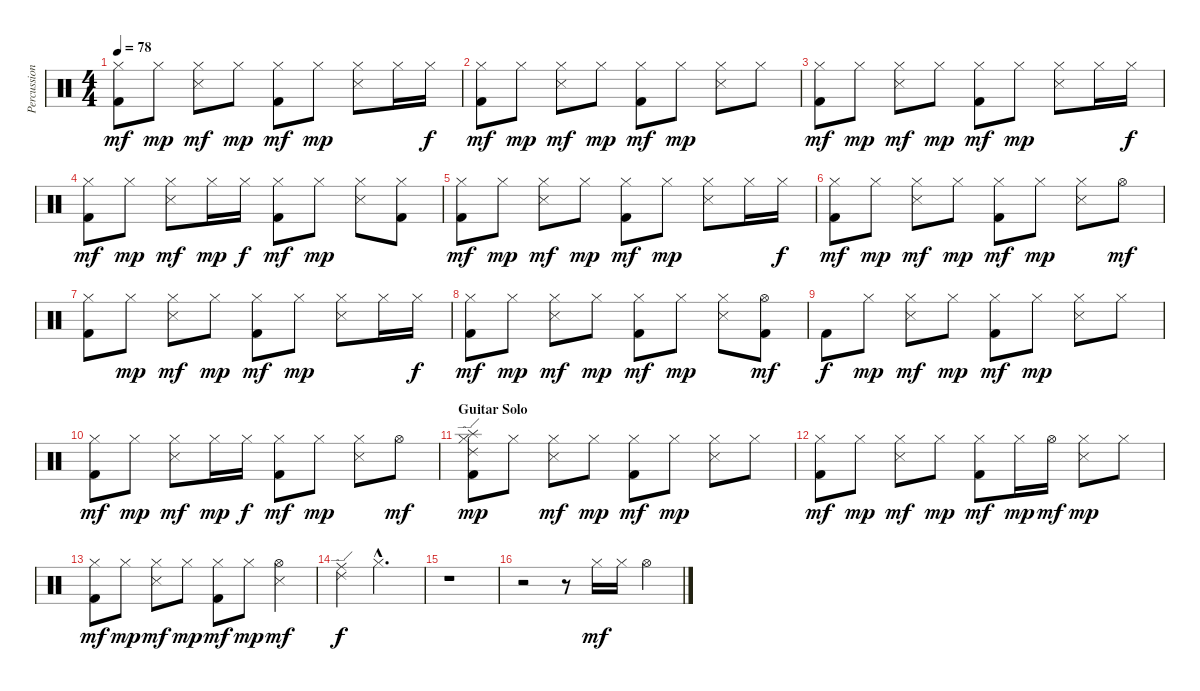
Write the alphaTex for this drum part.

\track ("Percussions" "Percussion") {instrument percussion}
\staff {score}
\articulation defaults
\ts (4 4)
\tempo 78
\clef neutral
\ks c
("Hi-Hat (closed)" "Kick (hit) 2").8{dy mf} "Hi-Hat (closed)".8{dy mp} ("Hi-Hat (closed)" "Snare (side stick) 3").8{dy mf} "Hi-Hat (closed)".8{dy mp} ("Hi-Hat (closed)" "Kick (hit) 2").8{dy mf} "Hi-Hat (closed)".8{dy mp} ("Hi-Hat (closed)" "Snare (side stick) 3").8 "Hi-Hat (closed)".16 "Hi-Hat (closed)".16{dy f} |
("Hi-Hat (closed)" "Kick (hit) 2").8{dy mf} "Hi-Hat (closed)".8{dy mp} ("Hi-Hat (closed)" "Snare (side stick) 3").8{dy mf} "Hi-Hat (closed)".8{dy mp} ("Hi-Hat (closed)" "Kick (hit) 2").8{dy mf} "Hi-Hat (closed)".8{dy mp} ("Hi-Hat (closed)" "Snare (side stick) 3").8 "Hi-Hat (closed)".8 |
("Hi-Hat (closed)" "Kick (hit) 2").8{dy mf} "Hi-Hat (closed)".8{dy mp} ("Hi-Hat (closed)" "Snare (side stick) 3").8{dy mf} "Hi-Hat (closed)".8{dy mp} ("Hi-Hat (closed)" "Kick (hit) 2").8{dy mf} "Hi-Hat (closed)".8{dy mp} ("Hi-Hat (closed)" "Snare (side stick) 3").8 "Hi-Hat (closed)".16 "Hi-Hat (closed)".16{dy f} |
("Hi-Hat (closed)" "Kick (hit) 2").8{dy mf} "Hi-Hat (closed)".8{dy mp} ("Hi-Hat (closed)" "Snare (side stick) 3").8{dy mf} "Hi-Hat (closed)".16{dy mp} "Hi-Hat (closed)".16{dy f} ("Hi-Hat (closed)" "Kick (hit) 2").8{dy mf} "Hi-Hat (closed)".8{dy mp} ("Hi-Hat (closed)" "Snare (side stick) 3").8 ("Hi-Hat (closed)" "Kick (hit) 2").8 |
("Hi-Hat (closed)" "Kick (hit) 2").8{dy mf} "Hi-Hat (closed)".8{dy mp} ("Hi-Hat (closed)" "Snare (side stick) 3").8{dy mf} "Hi-Hat (closed)".8{dy mp} ("Hi-Hat (closed)" "Kick (hit) 2").8{dy mf} "Hi-Hat (closed)".8{dy mp} ("Hi-Hat (closed)" "Snare (side stick) 3").8 "Hi-Hat (closed)".16 "Hi-Hat (closed)".16{dy f} |
("Hi-Hat (closed)" "Kick (hit) 2").8{dy mf} "Hi-Hat (closed)".8{dy mp} ("Hi-Hat (closed)" "Snare (side stick) 3").8{dy mf} "Hi-Hat (closed)".8{dy mp} ("Hi-Hat (closed)" "Kick (hit) 2").8{dy mf} "Hi-Hat (closed)".8{dy mp} ("Hi-Hat (closed)" "Snare (side stick) 3").8 "Hi-Hat (open)".8{dy mf} |
("Hi-Hat (closed)" "Kick (hit) 2").8 "Hi-Hat (closed)".8{dy mp} ("Hi-Hat (closed)" "Snare (side stick) 3").8{dy mf} "Hi-Hat (closed)".8{dy mp} ("Hi-Hat (closed)" "Kick (hit) 2").8{dy mf} "Hi-Hat (closed)".8{dy mp} ("Hi-Hat (closed)" "Snare (side stick) 3").8 "Hi-Hat (closed)".16 "Hi-Hat (closed)".16{dy f} |
("Hi-Hat (closed)" "Kick (hit) 2").8{dy mf} "Hi-Hat (closed)".8{dy mp} ("Hi-Hat (closed)" "Snare (side stick) 3").8{dy mf} "Hi-Hat (closed)".8{dy mp} ("Hi-Hat (closed)" "Kick (hit) 2").8{dy mf} "Hi-Hat (closed)".8{dy mp} ("Hi-Hat (closed)" "Snare (side stick) 3").8 ("Hi-Hat (open)" "Kick (hit) 2").8{dy mf} |
"Kick (hit) 2".8{dy f} "Hi-Hat (closed)".8{dy mp} ("Hi-Hat (closed)" "Snare (side stick) 3").8{dy mf} "Hi-Hat (closed)".8{dy mp} ("Hi-Hat (closed)" "Kick (hit) 2").8{dy mf} "Hi-Hat (closed)".8{dy mp} ("Hi-Hat (closed)" "Snare (side stick) 3").8 "Hi-Hat (closed)".8 |
("Hi-Hat (closed)" "Kick (hit) 2").8{dy mf} "Hi-Hat (closed)".8{dy mp} ("Hi-Hat (closed)" "Snare (side stick) 3").8{dy mf} "Hi-Hat (closed)".16{dy mp} "Hi-Hat (closed)".16{dy f} ("Hi-Hat (closed)" "Kick (hit) 2").8{dy mf} "Hi-Hat (closed)".8{dy mp} ("Hi-Hat (closed)" "Snare (side stick) 3").8 "Hi-Hat (open)".8{dy mf} |
\section ("" "Guitar Solo")
("Hi-Hat (closed)" "Ride (edge) 2" "Splash (hit)" "Kick (hit) 2").8{dy mp} "Hi-Hat (closed)".8 ("Hi-Hat (closed)" "Snare (side stick) 3").8{dy mf} "Hi-Hat (closed)".8{dy mp} ("Hi-Hat (closed)" "Kick (hit) 2").8{dy mf} "Hi-Hat (closed)".8{dy mp} ("Hi-Hat (closed)" "Snare (side stick) 3").8 "Hi-Hat (closed)".8 |
("Hi-Hat (closed)" "Kick (hit) 2").8{dy mf} "Hi-Hat (closed)".8{dy mp} ("Hi-Hat (closed)" "Snare (side stick) 3").8{dy mf} "Hi-Hat (closed)".8{dy mp} ("Hi-Hat (closed)" "Kick (hit) 2").8{dy mf} "Hi-Hat (closed)".16{dy mp} "Hi-Hat (open)".16{dy mf} ("Hi-Hat (closed)" "Snare (side stick) 3").8{dy mp} "Hi-Hat (closed)".8 |
("Hi-Hat (closed)" "Kick (hit) 2").8{dy mf} "Hi-Hat (closed)".8{dy mp} ("Hi-Hat (closed)" "Snare (side stick) 3").8{dy mf} "Hi-Hat (closed)".8{dy mp} ("Hi-Hat (closed)" "Kick (hit) 2").8{dy mf} "Hi-Hat (closed)".8{dy mp} ("Hi-Hat (open)" "Snare (side stick) 3").4{dy mf} |
("Ride (edge) 2" "Ride (middle)").4{dy f} "Hi-Hat (closed)"{hac}.2{d} |
r.1 |
r.2 r.8 "Hi-Hat (closed)".16{dy mf} "Hi-Hat (closed)".16 "Hi-Hat (open)".4
